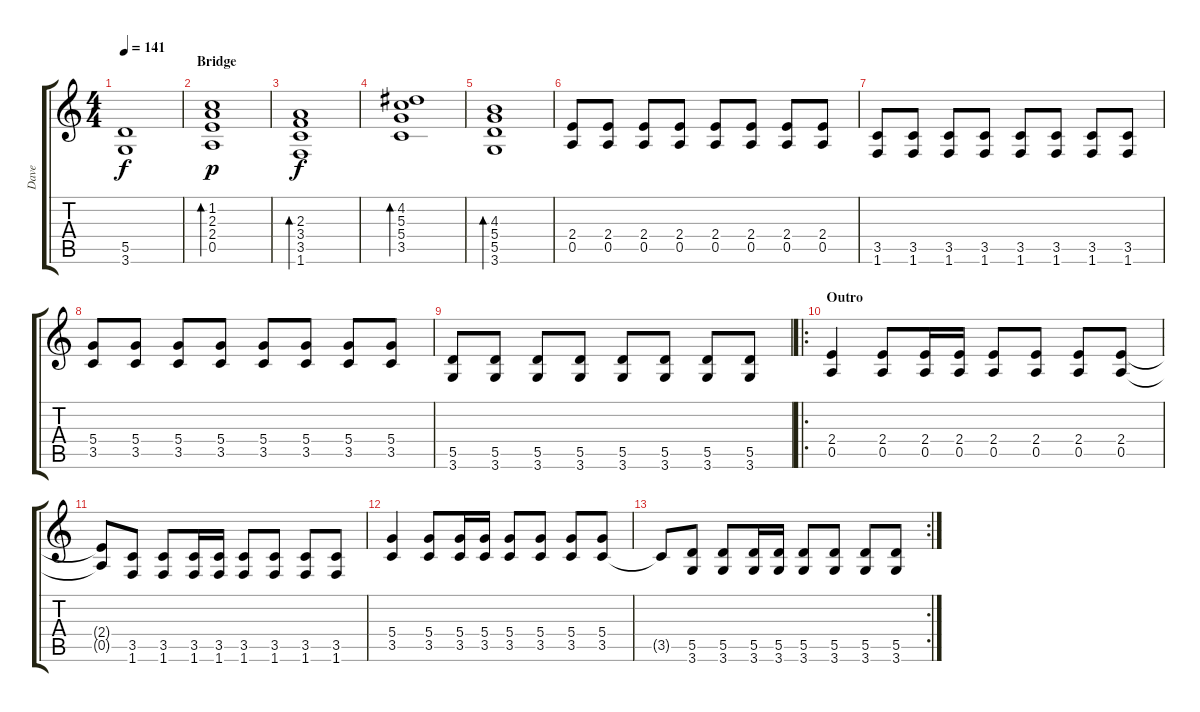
\track ("Dave" "Dave") {instrument distortionguitar}
\staff {score tabs}
\tuning (E4 B3 G3 D3 A2 E2) {hide}
\ts (4 4)
\tempo 141
\clef g2
\ks c
(5.5 3.6).1{dy f} |
\section ("" "Bridge")
(1.2 2.3 2.4 0.5).1{bd 60 dy p} |
(2.3 3.4 3.5 1.6).1{bd 60 dy f} |
(4.2 5.3 5.4 3.5).1{bd 240} |
(4.3 5.4 5.5 3.6).1{bd 240} |
(2.4 0.5).8 (2.4 0.5).8 (2.4 0.5).8 (2.4 0.5).8 (2.4 0.5).8 (2.4 0.5).8 (2.4 0.5).8 (2.4 0.5).8 |
(3.5 1.6).8 (3.5 1.6).8 (3.5 1.6).8 (3.5 1.6).8 (3.5 1.6).8 (3.5 1.6).8 (3.5 1.6).8 (3.5 1.6).8 |
(5.4 3.5).8 (5.4 3.5).8 (5.4 3.5).8 (5.4 3.5).8 (5.4 3.5).8 (5.4 3.5).8 (5.4 3.5).8 (5.4 3.5).8 |
(5.5 3.6).8 (5.5 3.6).8 (5.5 3.6).8 (5.5 3.6).8 (5.5 3.6).8 (5.5 3.6).8 (5.5 3.6).8 (5.5 3.6).8 |
\ro
\section ("" "Outro")
(2.4 0.5).4 (2.4 0.5).8 (2.4 0.5).16 (2.4 0.5).16 (2.4 0.5).8 (2.4 0.5).8 (2.4 0.5).8 (2.4 0.5).8 |
(2.4{t} 0.5{t}).8 (3.5 1.6).8 (3.5 1.6).8 (3.5 1.6).16 (3.5 1.6).16 (3.5 1.6).8 (3.5 1.6).8 (3.5 1.6).8 (3.5 1.6).8 |
(5.4 3.5).4 (5.4 3.5).8 (5.4 3.5).16 (5.4 3.5).16 (5.4 3.5).8 (5.4 3.5).8 (5.4 3.5).8 (5.4 3.5).8 |
\rc 2
3.5{t}.8 (5.5 3.6).8 (5.5 3.6).8 (5.5 3.6).16 (5.5 3.6).16 (5.5 3.6).8 (5.5 3.6).8 (5.5 3.6).8 (5.5 3.6).8
